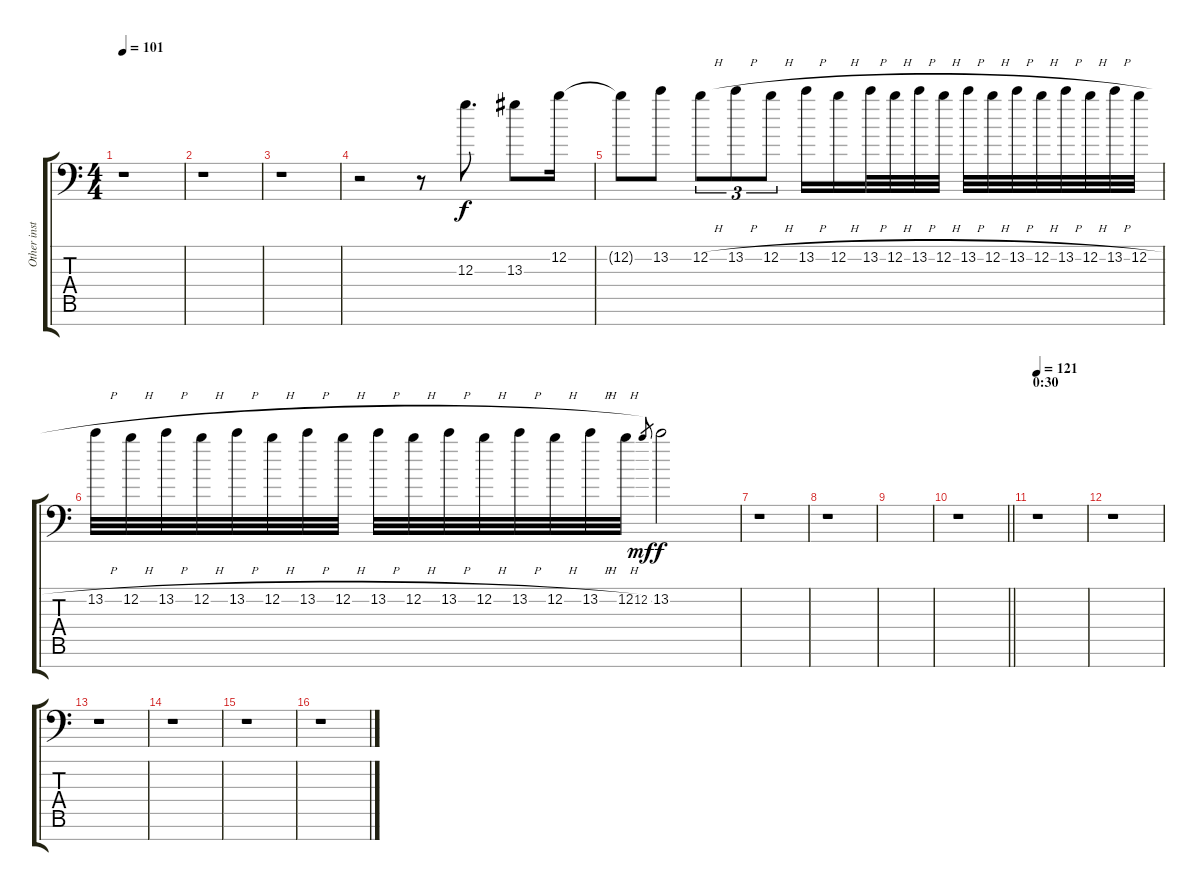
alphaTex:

\track ("Other instruments" "Other inst") {instrument acousticguitarnylon}
\staff {score tabs}
\tuning (E4 B3 G3 D3 A2 E2 G1) {hide}
\ts (4 4)
\tempo 101
\clef f4
\ks c
r.1{dy f instrument acousticguitarnylon} |
r.1 |
r.1 |
r.2 r.8{volume 15 balance 8 instrument acousticguitarsteel} 12.3.8{d} 13.3.8 12.2.16 |
12.2{t}.8 13.2.8 12.2{h}.8{tu (3 2)} 13.2{h}.8{tu (3 2)} 12.2{h}.8{tu (3 2)} 13.2{h}.16 12.2{h}.16 13.2{h}.32 12.2{h}.32 13.2{h}.32 12.2{h}.32 13.2{h}.32 12.2{h}.32 13.2{h}.32 12.2{h}.32 13.2{h}.32 12.2{h}.32 13.2{h}.32 12.2{h}.32 |
13.2{h}.32 12.2{h}.32 13.2{h}.32 12.2{h}.32 13.2{h}.32 12.2{h}.32 13.2{h}.32 12.2{h}.32 13.2{h}.32 12.2{h}.32 13.2{h}.32 12.2{h}.32 13.2{h}.32 12.2{h}.32 13.2{h}.32 12.2{h}.32 12.2.8{gr dy mf} 13.2.2{dy f} |
r.1 |
r.1 |
|
\barLineRight lightlight
r.1 |
\section ("" "0:30")
\tempo 121
r.1 |
r.1 |
r.1 |
r.1 |
r.1 |
r.1
